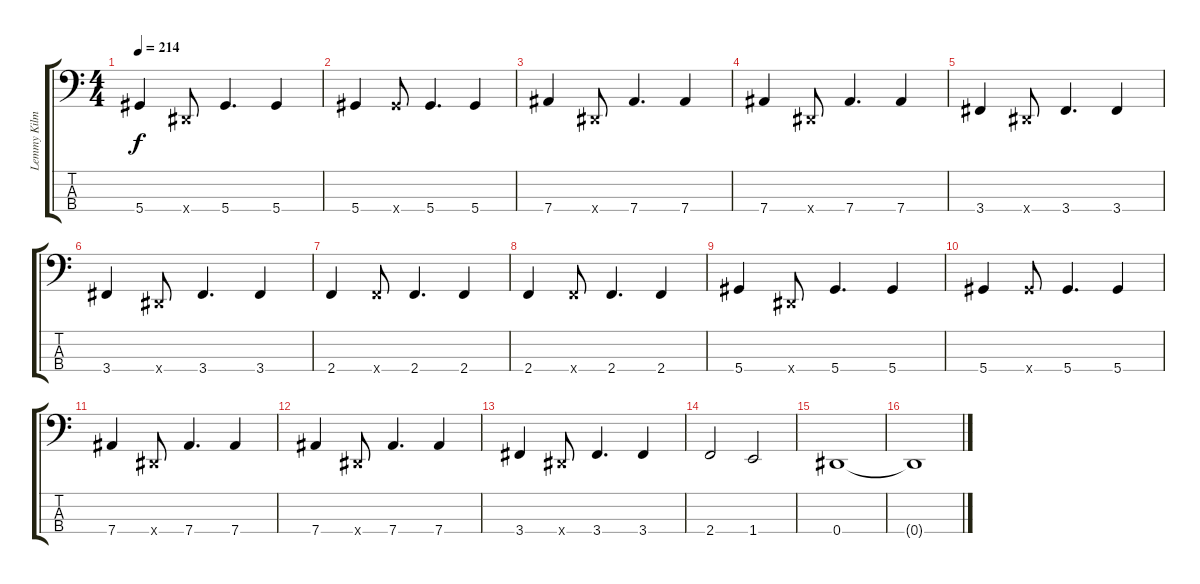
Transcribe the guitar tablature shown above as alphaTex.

\track ("Lemmy Kilmister" "Lemmy Kilm") {instrument electricbassfinger}
\staff {score tabs}
\tuning (Gb2 Db2 Ab1 Eb1) {hide}
\ts (4 4)
\tempo 214
\clef f4
\ks c
5.4.4{dy f} 0.4{x}.8 5.4.4{d} 5.4.4 |
5.4.4 5.4{x}.8 5.4.4{d} 5.4.4 |
7.4.4 0.4{x}.8 7.4.4{d} 7.4.4 |
7.4.4 0.4{x}.8 7.4.4{d} 7.4.4 |
3.4.4 0.4{x}.8 3.4.4{d} 3.4.4 |
3.4.4 0.4{x}.8 3.4.4{d} 3.4.4 |
2.4.4 2.4{x}.8 2.4.4{d} 2.4.4 |
2.4.4 2.4{x}.8 2.4.4{d} 2.4.4 |
5.4.4 0.4{x}.8 5.4.4{d} 5.4.4 |
5.4.4 5.4{x}.8 5.4.4{d} 5.4.4 |
7.4.4 0.4{x}.8 7.4.4{d} 7.4.4 |
7.4.4 0.4{x}.8 7.4.4{d} 7.4.4 |
3.4.4 0.4{x}.8 3.4.4{d} 3.4.4 |
2.4.2 1.4.2 |
0.4.1 |
0.4{t}.1
